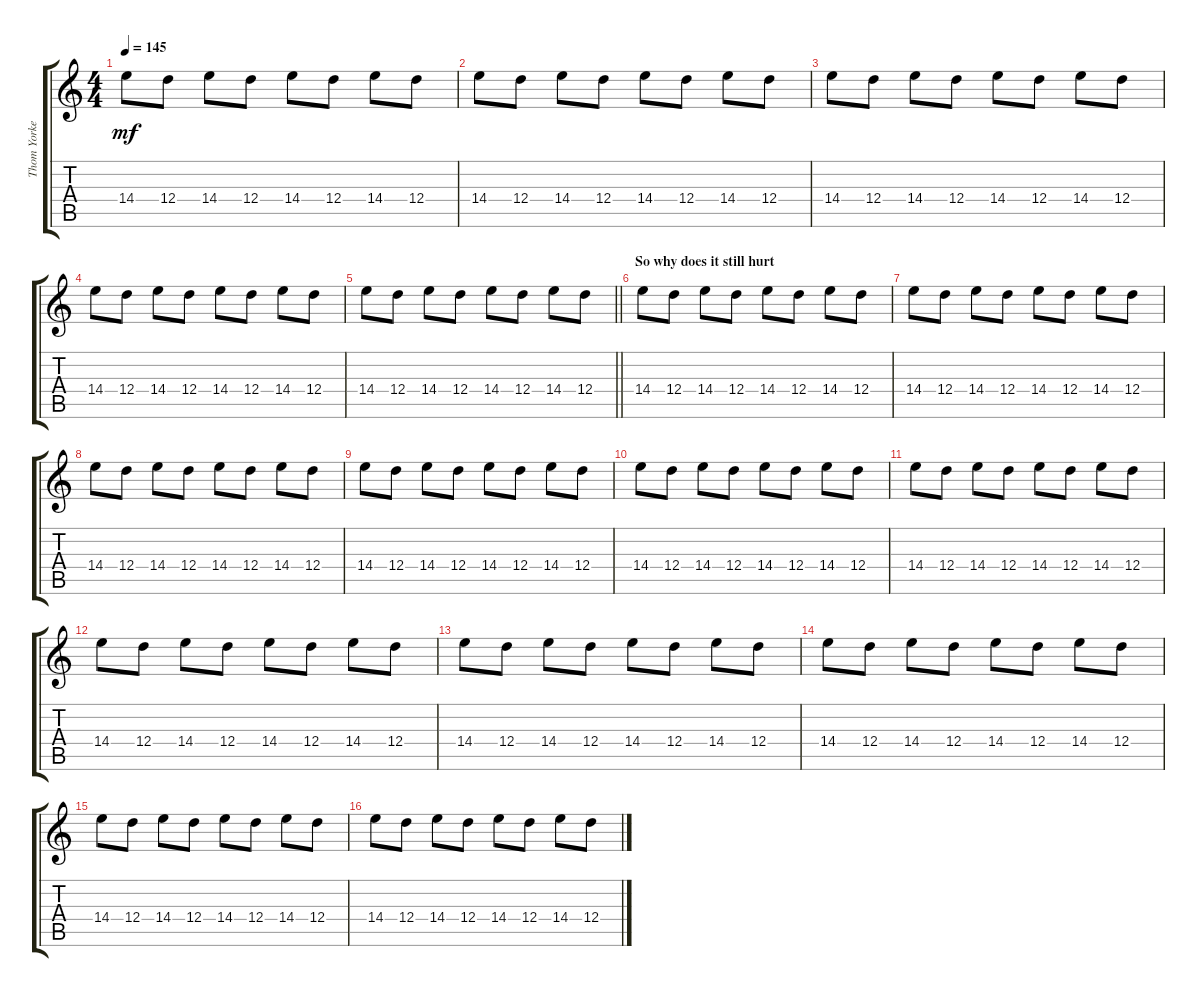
\track ("Thom Yorke" "Thom Yorke") {instrument electricguitarclean}
\staff {score tabs}
\tuning (E4 B3 G3 D3 A2 E2) {hide}
\ts (4 4)
\tempo 145
\clef g2
\ks c
14.4.8{dy mf} 12.4.8 14.4.8 12.4.8 14.4.8 12.4.8 14.4.8 12.4.8 |
14.4.8 12.4.8 14.4.8 12.4.8 14.4.8 12.4.8 14.4.8 12.4.8 |
14.4.8 12.4.8 14.4.8 12.4.8 14.4.8 12.4.8 14.4.8 12.4.8 |
14.4.8 12.4.8 14.4.8 12.4.8 14.4.8 12.4.8 14.4.8 12.4.8 |
\barLineRight lightlight
14.4.8 12.4.8 14.4.8 12.4.8 14.4.8 12.4.8 14.4.8 12.4.8 |
\section ("" "So why does it still hurt")
14.4.8 12.4.8 14.4.8 12.4.8 14.4.8 12.4.8 14.4.8 12.4.8 |
14.4.8 12.4.8 14.4.8 12.4.8 14.4.8 12.4.8 14.4.8 12.4.8 |
14.4.8 12.4.8 14.4.8 12.4.8 14.4.8 12.4.8 14.4.8 12.4.8 |
14.4.8 12.4.8 14.4.8 12.4.8 14.4.8 12.4.8 14.4.8 12.4.8 |
14.4.8 12.4.8 14.4.8 12.4.8 14.4.8 12.4.8 14.4.8 12.4.8 |
14.4.8 12.4.8 14.4.8 12.4.8 14.4.8 12.4.8 14.4.8 12.4.8 |
14.4.8 12.4.8 14.4.8 12.4.8 14.4.8 12.4.8 14.4.8 12.4.8 |
14.4.8 12.4.8 14.4.8 12.4.8 14.4.8 12.4.8 14.4.8 12.4.8 |
14.4.8 12.4.8 14.4.8 12.4.8 14.4.8 12.4.8 14.4.8 12.4.8 |
14.4.8 12.4.8 14.4.8 12.4.8 14.4.8 12.4.8 14.4.8 12.4.8 |
14.4.8 12.4.8 14.4.8 12.4.8 14.4.8 12.4.8 14.4.8 12.4.8
